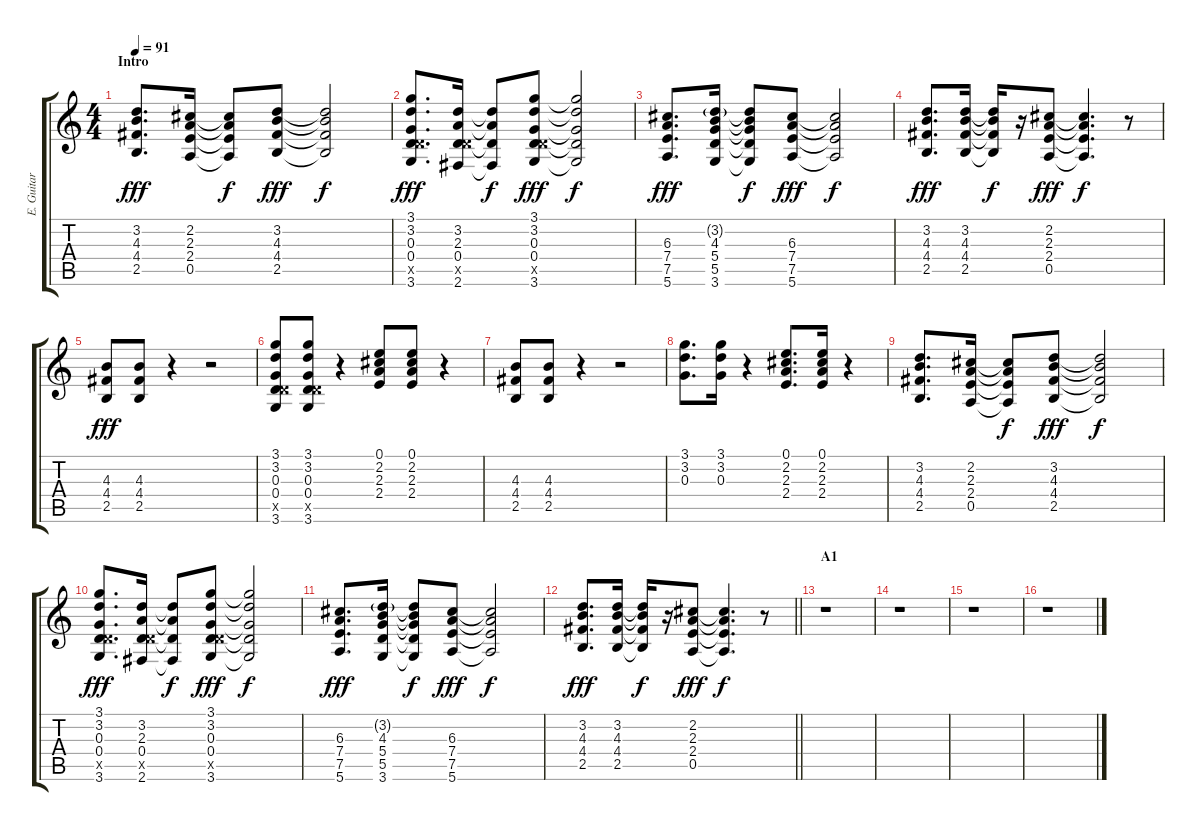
\track ("E. Guitar 2 (Rhythm)" "E. Guitar ") {instrument distortionguitar}
\staff {score tabs}
\tuning (E4 B3 G3 D3 A2 E2) {hide}
\ts (4 4)
\section ("" "Intro")
\tempo 91
\clef g2
\ks c
(3.2 4.3 4.4 2.5).8{d dy fff instrument distortionguitar} (2.2 2.3 2.4 0.5).16 (2.2{t} 2.3{t} 2.4{t} 0.5{t}).8{dy f} (3.2 4.3 4.4 2.5).8{dy fff} (3.2{t} 4.3{t} 4.4{t} 2.5{t}).2{dy f} |
(3.1 3.2 0.3 0.4 5.5{x} 3.6).8{d dy fff} (3.2 2.3 0.4 5.5{x} 2.6).16 (3.2{t} 2.3{t} 0.4{t} 2.6{t}).8{dy f} (3.1 3.2 0.3 0.4 5.5{x} 3.6).8{dy fff} (3.1{t} 3.2{t} 0.3{t} 0.4{t} 3.6{t}).2{dy f} |
(6.3 7.4 7.5 5.6).8{d dy fff} (3.2{g} 4.3 5.4 5.5 3.6).16 (3.2{t} 4.3{t} 5.4{t} 5.5{t} 3.6{t}).8{dy f} (6.3 7.4 7.5 5.6).8{dy fff} (6.3{t} 7.4{t} 7.5{t} 5.6{t}).2{dy f} |
(3.2 4.3 4.4 2.5).8{d dy fff} (3.2 4.3 4.4 2.5).16 (3.2{t} 4.3{t} 4.4{t} 2.5{t}).16{dy f} r.16 (2.2 2.3 2.4 0.5).8{dy fff} (2.2{t} 2.3{t} 2.4{t} 0.5{t}).4{d dy f} r.8 |
(4.3 4.4 2.5).8{dy fff} (4.3 4.4 2.5).8 r.4 r.2 |
(3.1 3.2 0.3 0.4 5.5{x} 3.6).8 (3.1 3.2 0.3 0.4 5.5{x} 3.6).8 r.4 (0.1 2.2 2.3 2.4).8 (0.1 2.2 2.3 2.4).8 r.4 |
(4.3 4.4 2.5).8 (4.3 4.4 2.5).8 r.4 r.2 |
(3.1 3.2 0.3).8{d} (3.1 3.2 0.3).16 r.4 (0.1 2.2 2.3 2.4).8{d} (0.1 2.2 2.3 2.4).16 r.4 |
(3.2 4.3 4.4 2.5).8{d} (2.2 2.3 2.4 0.5).16 (2.2{t} 2.3{t} 2.4{t} 0.5{t}).8{dy f} (3.2 4.3 4.4 2.5).8{dy fff} (3.2{t} 4.3{t} 4.4{t} 2.5{t}).2{dy f} |
(3.1 3.2 0.3 0.4 5.5{x} 3.6).8{d dy fff} (3.2 2.3 0.4 5.5{x} 2.6).16 (3.2{t} 2.3{t} 0.4{t} 2.6{t}).8{dy f} (3.1 3.2 0.3 0.4 5.5{x} 3.6).8{dy fff} (3.1{t} 3.2{t} 0.3{t} 0.4{t} 3.6{t}).2{dy f} |
(6.3 7.4 7.5 5.6).8{d dy fff} (3.2{g} 4.3 5.4 5.5 3.6).16 (3.2{t} 4.3{t} 5.4{t} 5.5{t} 3.6{t}).8{dy f} (6.3 7.4 7.5 5.6).8{dy fff} (6.3{t} 7.4{t} 7.5{t} 5.6{t}).2{dy f} |
\barLineRight lightlight
(3.2 4.3 4.4 2.5).8{d dy fff} (3.2 4.3 4.4 2.5).16 (3.2{t} 4.3{t} 4.4{t} 2.5{t}).16{dy f} r.16 (2.2 2.3 2.4 0.5).8{dy fff} (2.2{t} 2.3{t} 2.4{t} 0.5{t}).4{d dy f} r.8 |
\section ("" "A1")
r.1 |
r.1 |
r.1 |
r.1
